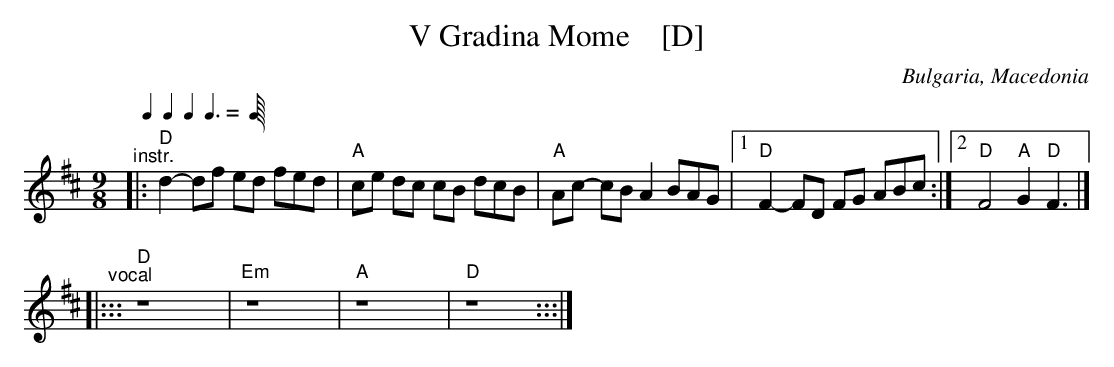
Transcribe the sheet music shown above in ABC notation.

X:1
T: V Gradina Mome    [D]
O: Bulgaria, Macedonia
Q: 2/8 2/8 2/8 3/8
M: 9/8
L: 1/8
K: D
"^instr."|:\
"D"d2- df ed fed | "A"ce dc cB dcB | "A"Ac- cB A2 BAG |\
[1 "D"F2- FD FG ABc :|2 "D"F4 "A"G2 "D"F3 |]
"^vocal"|::: "D"z8 | "Em"z8 | "A"z8 | "D"z8 :::|
